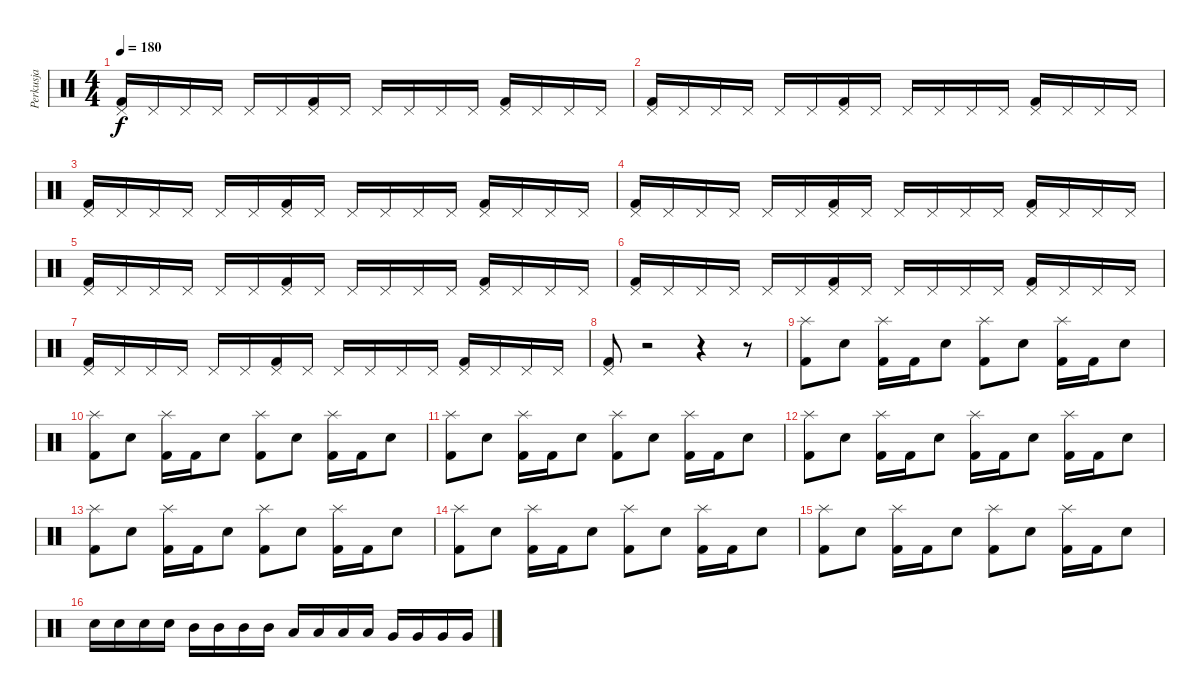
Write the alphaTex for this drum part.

\track ("Perkusja" "Perkusja") {instrument percussion}
\staff {score}
\articulation defaults
\ts (4 4)
\tempo 180
\clef neutral
\ks c
("Pedal Hi-Hat (hit)" "Kick (hit) 2").16{dy f} "Pedal Hi-Hat (hit)".16 "Pedal Hi-Hat (hit)".16 "Pedal Hi-Hat (hit)".16 "Pedal Hi-Hat (hit)".16 "Pedal Hi-Hat (hit)".16 ("Pedal Hi-Hat (hit)" "Kick (hit) 2").16 "Pedal Hi-Hat (hit)".16 "Pedal Hi-Hat (hit)".16 "Pedal Hi-Hat (hit)".16 "Pedal Hi-Hat (hit)".16 "Pedal Hi-Hat (hit)".16 ("Pedal Hi-Hat (hit)" "Kick (hit) 2").16 "Pedal Hi-Hat (hit)".16 "Pedal Hi-Hat (hit)".16 "Pedal Hi-Hat (hit)".16 |
("Pedal Hi-Hat (hit)" "Kick (hit) 2").16 "Pedal Hi-Hat (hit)".16 "Pedal Hi-Hat (hit)".16 "Pedal Hi-Hat (hit)".16 "Pedal Hi-Hat (hit)".16 "Pedal Hi-Hat (hit)".16 ("Pedal Hi-Hat (hit)" "Kick (hit) 2").16 "Pedal Hi-Hat (hit)".16 "Pedal Hi-Hat (hit)".16 "Pedal Hi-Hat (hit)".16 "Pedal Hi-Hat (hit)".16 "Pedal Hi-Hat (hit)".16 ("Pedal Hi-Hat (hit)" "Kick (hit) 2").16 "Pedal Hi-Hat (hit)".16 "Pedal Hi-Hat (hit)".16 "Pedal Hi-Hat (hit)".16 |
("Pedal Hi-Hat (hit)" "Kick (hit) 2").16 "Pedal Hi-Hat (hit)".16 "Pedal Hi-Hat (hit)".16 "Pedal Hi-Hat (hit)".16 "Pedal Hi-Hat (hit)".16 "Pedal Hi-Hat (hit)".16 ("Pedal Hi-Hat (hit)" "Kick (hit) 2").16 "Pedal Hi-Hat (hit)".16 "Pedal Hi-Hat (hit)".16 "Pedal Hi-Hat (hit)".16 "Pedal Hi-Hat (hit)".16 "Pedal Hi-Hat (hit)".16 ("Pedal Hi-Hat (hit)" "Kick (hit) 2").16 "Pedal Hi-Hat (hit)".16 "Pedal Hi-Hat (hit)".16 "Pedal Hi-Hat (hit)".16 |
("Pedal Hi-Hat (hit)" "Kick (hit) 2").16 "Pedal Hi-Hat (hit)".16 "Pedal Hi-Hat (hit)".16 "Pedal Hi-Hat (hit)".16 "Pedal Hi-Hat (hit)".16 "Pedal Hi-Hat (hit)".16 ("Pedal Hi-Hat (hit)" "Kick (hit) 2").16 "Pedal Hi-Hat (hit)".16 "Pedal Hi-Hat (hit)".16 "Pedal Hi-Hat (hit)".16 "Pedal Hi-Hat (hit)".16 "Pedal Hi-Hat (hit)".16 ("Pedal Hi-Hat (hit)" "Kick (hit) 2").16 "Pedal Hi-Hat (hit)".16 "Pedal Hi-Hat (hit)".16 "Pedal Hi-Hat (hit)".16 |
("Pedal Hi-Hat (hit)" "Kick (hit) 2").16 "Pedal Hi-Hat (hit)".16 "Pedal Hi-Hat (hit)".16 "Pedal Hi-Hat (hit)".16 "Pedal Hi-Hat (hit)".16 "Pedal Hi-Hat (hit)".16 ("Pedal Hi-Hat (hit)" "Kick (hit) 2").16 "Pedal Hi-Hat (hit)".16 "Pedal Hi-Hat (hit)".16 "Pedal Hi-Hat (hit)".16 "Pedal Hi-Hat (hit)".16 "Pedal Hi-Hat (hit)".16 ("Pedal Hi-Hat (hit)" "Kick (hit) 2").16 "Pedal Hi-Hat (hit)".16 "Pedal Hi-Hat (hit)".16 "Pedal Hi-Hat (hit)".16 |
("Pedal Hi-Hat (hit)" "Kick (hit) 2").16 "Pedal Hi-Hat (hit)".16 "Pedal Hi-Hat (hit)".16 "Pedal Hi-Hat (hit)".16 "Pedal Hi-Hat (hit)".16 "Pedal Hi-Hat (hit)".16 ("Pedal Hi-Hat (hit)" "Kick (hit) 2").16 "Pedal Hi-Hat (hit)".16 "Pedal Hi-Hat (hit)".16 "Pedal Hi-Hat (hit)".16 "Pedal Hi-Hat (hit)".16 "Pedal Hi-Hat (hit)".16 ("Pedal Hi-Hat (hit)" "Kick (hit) 2").16 "Pedal Hi-Hat (hit)".16 "Pedal Hi-Hat (hit)".16 "Pedal Hi-Hat (hit)".16 |
("Pedal Hi-Hat (hit)" "Kick (hit) 2").16 "Pedal Hi-Hat (hit)".16 "Pedal Hi-Hat (hit)".16 "Pedal Hi-Hat (hit)".16 "Pedal Hi-Hat (hit)".16 "Pedal Hi-Hat (hit)".16 ("Pedal Hi-Hat (hit)" "Kick (hit) 2").16 "Pedal Hi-Hat (hit)".16 "Pedal Hi-Hat (hit)".16 "Pedal Hi-Hat (hit)".16 "Pedal Hi-Hat (hit)".16 "Pedal Hi-Hat (hit)".16 ("Pedal Hi-Hat (hit)" "Kick (hit) 2").16 "Pedal Hi-Hat (hit)".16 "Pedal Hi-Hat (hit)".16 "Pedal Hi-Hat (hit)".16 |
("Pedal Hi-Hat (hit)" "Kick (hit) 2").8 r.2 r.4 r.8 |
("Splash (hit)" "Kick (hit) 2").8 "Snare (hit) 2".8 ("Splash (hit)" "Kick (hit) 2").16 "Kick (hit) 2".16 "Snare (hit) 2".8 ("Splash (hit)" "Kick (hit) 2").8 "Snare (hit) 2".8 ("Splash (hit)" "Kick (hit) 2").16 "Kick (hit) 2".16 "Snare (hit) 2".8 |
("Splash (hit)" "Kick (hit) 2").8 "Snare (hit) 2".8 ("Splash (hit)" "Kick (hit) 2").16 "Kick (hit) 2".16 "Snare (hit) 2".8 ("Splash (hit)" "Kick (hit) 2").8 "Snare (hit) 2".8 ("Splash (hit)" "Kick (hit) 2").16 "Kick (hit) 2".16 "Snare (hit) 2".8 |
("Splash (hit)" "Kick (hit) 2").8 "Snare (hit) 2".8 ("Splash (hit)" "Kick (hit) 2").16 "Kick (hit) 2".16 "Snare (hit) 2".8 ("Splash (hit)" "Kick (hit) 2").8 "Snare (hit) 2".8 ("Splash (hit)" "Kick (hit) 2").16 "Kick (hit) 2".16 "Snare (hit) 2".8 |
("Splash (hit)" "Kick (hit) 2").8 "Snare (hit) 2".8 ("Splash (hit)" "Kick (hit) 2").16 "Kick (hit) 2".16 "Snare (hit) 2".8 ("Splash (hit)" "Kick (hit) 2").16 "Kick (hit) 2".16 "Snare (hit) 2".8 ("Splash (hit)" "Kick (hit) 2").16 "Kick (hit) 2".16 "Snare (hit) 2".8 |
("Splash (hit)" "Kick (hit) 2").8 "Snare (hit) 2".8 ("Splash (hit)" "Kick (hit) 2").16 "Kick (hit) 2".16 "Snare (hit) 2".8 ("Splash (hit)" "Kick (hit) 2").8 "Snare (hit) 2".8 ("Splash (hit)" "Kick (hit) 2").16 "Kick (hit) 2".16 "Snare (hit) 2".8 |
("Splash (hit)" "Kick (hit) 2").8 "Snare (hit) 2".8 ("Splash (hit)" "Kick (hit) 2").16 "Kick (hit) 2".16 "Snare (hit) 2".8 ("Splash (hit)" "Kick (hit) 2").8 "Snare (hit) 2".8 ("Splash (hit)" "Kick (hit) 2").16 "Kick (hit) 2".16 "Snare (hit) 2".8 |
("Splash (hit)" "Kick (hit) 2").8 "Snare (hit) 2".8 ("Splash (hit)" "Kick (hit) 2").16 "Kick (hit) 2".16 "Snare (hit) 2".8 ("Splash (hit)" "Kick (hit) 2").8 "Snare (hit) 2".8 ("Splash (hit)" "Kick (hit) 2").16 "Kick (hit) 2".16 "Snare (hit) 2".8 |
"Snare (hit) 2".16 "Snare (hit) 2".16 "Snare (hit) 2".16 "Snare (hit) 2".16 "Mid Tom (hit)".16 "Mid Tom (hit)".16 "Mid Tom (hit)".16 "Mid Tom (hit)".16 "Low Tom (hit)".16 "Low Tom (hit)".16 "Low Tom (hit)".16 "Low Tom (hit)".16 "Very Low Tom (hit)".16 "Very Low Tom (hit)".16 "Very Low Tom (hit)".16 "Very Low Tom (hit)".16
